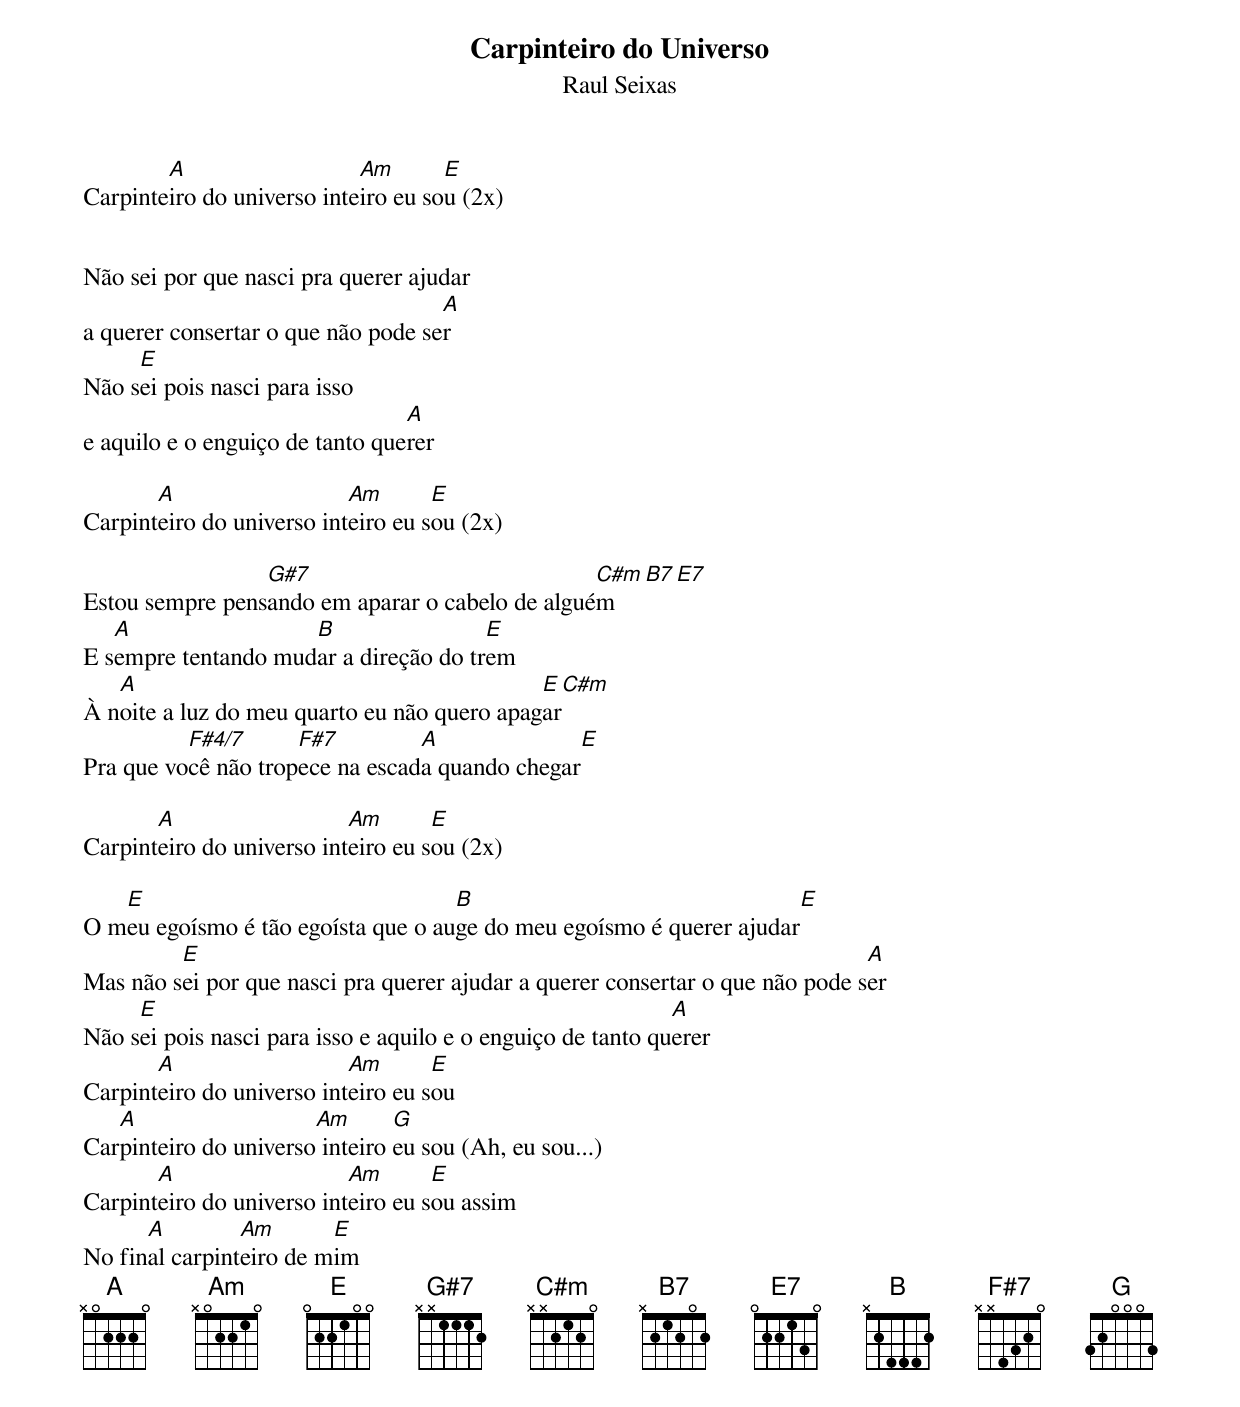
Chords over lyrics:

Carpinteiro do Universo
Raul Seixas

        A                   Am       E
Carpinteiro do universo inteiro eu sou (2x)


Não sei por que nasci pra querer ajudar
                                    A
a querer consertar o que não pode ser
     E
Não sei pois nasci para isso
                                 A
e aquilo e o enguiço de tanto querer

       A                   Am       E
Carpinteiro do universo inteiro eu sou (2x)

                 G#7                             C#m  B7  E7
Estou sempre pensando em aparar o cabelo de alguém
   A                 B                 E
E sempre tentando mudar a direção do trem
   A                                         E  C#m
À noite a luz do meu quarto eu não quero apagar
          F#4/7      F#7         A              E
Pra que você não tropece na escada quando chegar

       A                   Am       E
Carpinteiro do universo inteiro eu sou (2x)

   E                                B                                E
O meu egoísmo é tão egoísta que o auge do meu egoísmo é querer ajudar
         E                                                                     A
Mas não sei por que nasci pra querer ajudar a querer consertar o que não pode ser
     E                                                       A
Não sei pois nasci para isso e aquilo e o enguiço de tanto querer
       A                   Am       E
Carpinteiro do universo inteiro eu sou
   A                   Am       G
Carpinteiro do universo inteiro eu sou (Ah, eu sou...)
       A                   Am       E
Carpinteiro do universo inteiro eu sou assim
      A         Am       E
No final carpinteiro de mim
